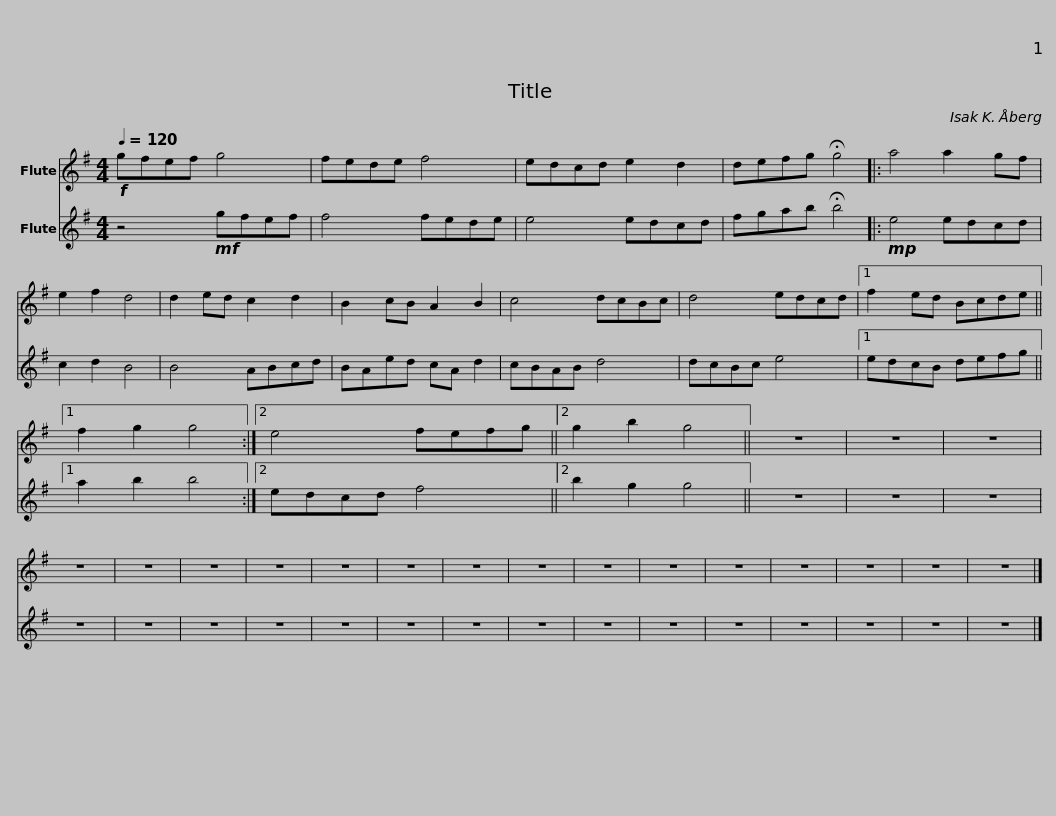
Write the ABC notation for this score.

X:1
%%score 1 2
L:1/8
Q:1/4=120
M:4/4
I:linebreak $
K:G
V:1 treble
V:2 treble
V:1
!f! gfef g4 | fede f4 | edcd e2 d2 | defg !fermata!g4 |: a4 a2 gf | %5
 e2 f2 d4 |$ d2 ed c2 d2 | B2 cB A2 B2 | c4 dcBc | d4 edcd |1 %10
 f2 ed Bcde ||1 f2 g2 g4 :|2$ e4 fefg ||2 g2 b2 g4 || z8 | %15
 z8 | z8 | z8 | z8 | z8 | %20
 z8 | z8 | z8 | z8 | z8 | %25
 z8 | z8 |$ z8 | z8 | z8 | %30
 z8 | z8 |] %32
V:2
 z4!mf! gfef | f4 fede | e4 edcd | fgab !fermata!b4 |:!mp! e4 edcd | %5
 c2 d2 B4 |$ B4 ABcd | BAed cA d2 | cBAB d4 | dcBc e4 |1 %10
 edcB defg ||1 a2 b2 b4 :|2$ edcd f4 ||2 b2 g2 g4 || z8 | %15
 z8 | z8 | z8 | z8 | z8 | %20
 z8 | z8 | z8 | z8 | z8 | %25
 z8 | z8 |$ z8 | z8 | z8 | %30
 z8 | z8 |] %32
